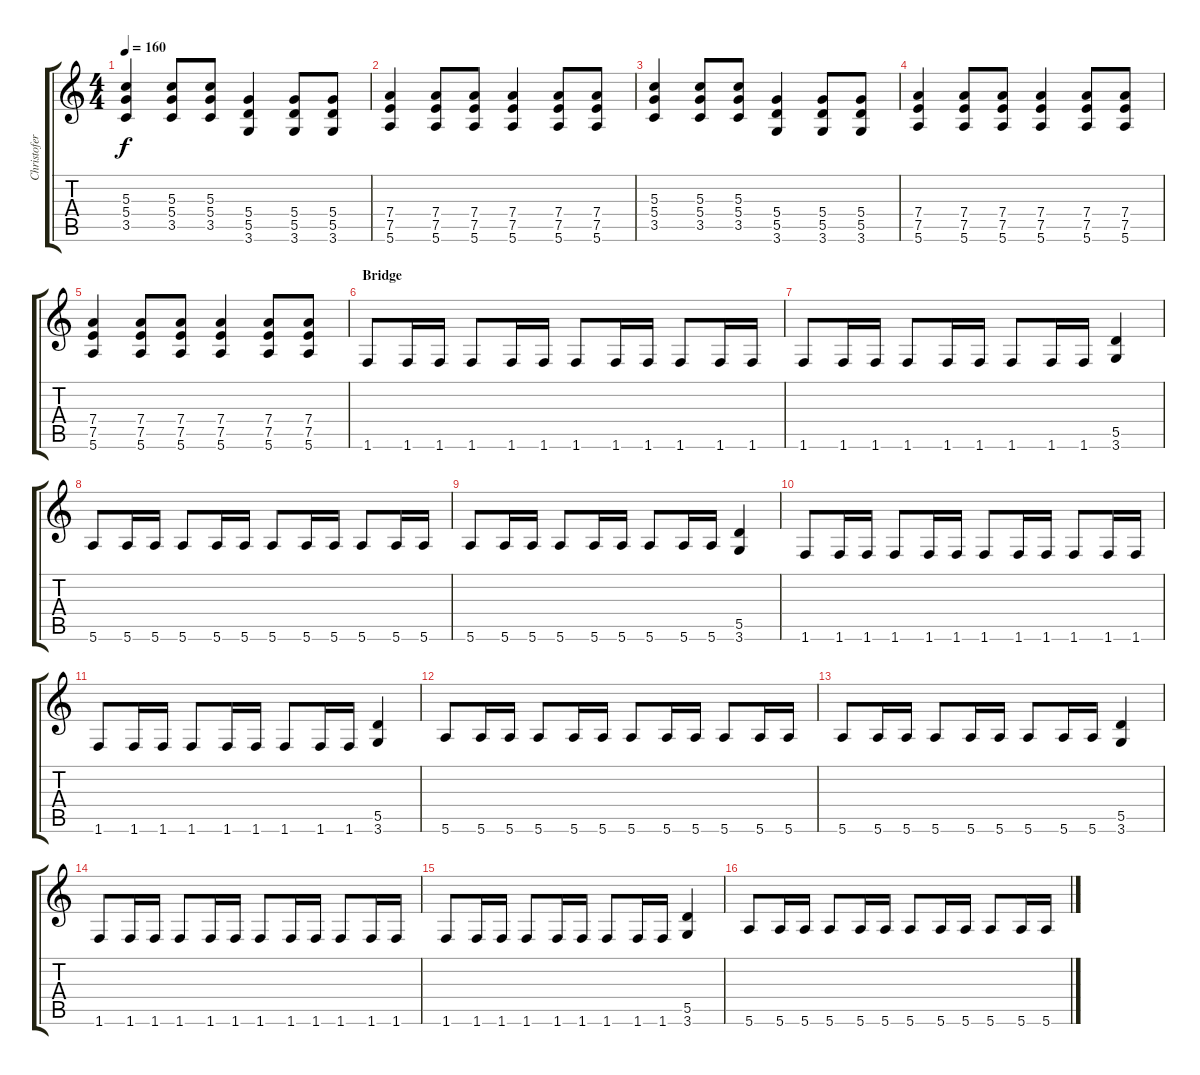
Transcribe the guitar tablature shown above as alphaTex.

\track ("Christofer Johnsson" "Christofer") {instrument distortionguitar}
\staff {score tabs}
\tuning (E4 B3 G3 D3 A2 E2) {hide}
\ts (4 4)
\tempo 160
\clef g2
\ks c
(5.3 5.4 3.5).4{dy f} (5.3 5.4 3.5).8 (5.3 5.4 3.5).8 (5.4 5.5 3.6).4 (5.4 5.5 3.6).8 (5.4 5.5 3.6).8 |
(7.4 7.5 5.6).4 (7.4 7.5 5.6).8 (7.4 7.5 5.6).8 (7.4 7.5 5.6).4 (7.4 7.5 5.6).8 (7.4 7.5 5.6).8 |
(5.3 5.4 3.5).4 (5.3 5.4 3.5).8 (5.3 5.4 3.5).8 (5.4 5.5 3.6).4 (5.4 5.5 3.6).8 (5.4 5.5 3.6).8 |
(7.4 7.5 5.6).4 (7.4 7.5 5.6).8 (7.4 7.5 5.6).8 (7.4 7.5 5.6).4 (7.4 7.5 5.6).8 (7.4 7.5 5.6).8 |
(7.4 7.5 5.6).4 (7.4 7.5 5.6).8 (7.4 7.5 5.6).8 (7.4 7.5 5.6).4 (7.4 7.5 5.6).8 (7.4 7.5 5.6).8 |
\section ("" "Bridge")
1.6.8{volume 13 balance 0 instrument distortionguitar} 1.6.16 1.6.16 1.6.8 1.6.16 1.6.16 1.6.8 1.6.16 1.6.16 1.6.8 1.6.16 1.6.16 |
1.6.8 1.6.16 1.6.16 1.6.8 1.6.16 1.6.16 1.6.8 1.6.16 1.6.16 (5.5 3.6).4 |
5.6.8 5.6.16 5.6.16 5.6.8 5.6.16 5.6.16 5.6.8 5.6.16 5.6.16 5.6.8 5.6.16 5.6.16 |
5.6.8 5.6.16 5.6.16 5.6.8 5.6.16 5.6.16 5.6.8 5.6.16 5.6.16 (5.5 3.6).4 |
1.6.8 1.6.16 1.6.16 1.6.8 1.6.16 1.6.16 1.6.8 1.6.16 1.6.16 1.6.8 1.6.16 1.6.16 |
1.6.8 1.6.16 1.6.16 1.6.8 1.6.16 1.6.16 1.6.8 1.6.16 1.6.16 (5.5 3.6).4 |
5.6.8 5.6.16 5.6.16 5.6.8 5.6.16 5.6.16 5.6.8 5.6.16 5.6.16 5.6.8 5.6.16 5.6.16 |
5.6.8 5.6.16 5.6.16 5.6.8 5.6.16 5.6.16 5.6.8 5.6.16 5.6.16 (5.5 3.6).4 |
1.6.8 1.6.16 1.6.16 1.6.8 1.6.16 1.6.16 1.6.8 1.6.16 1.6.16 1.6.8 1.6.16 1.6.16 |
1.6.8 1.6.16 1.6.16 1.6.8 1.6.16 1.6.16 1.6.8 1.6.16 1.6.16 (5.5 3.6).4 |
5.6.8 5.6.16 5.6.16 5.6.8 5.6.16 5.6.16 5.6.8 5.6.16 5.6.16 5.6.8 5.6.16 5.6.16
